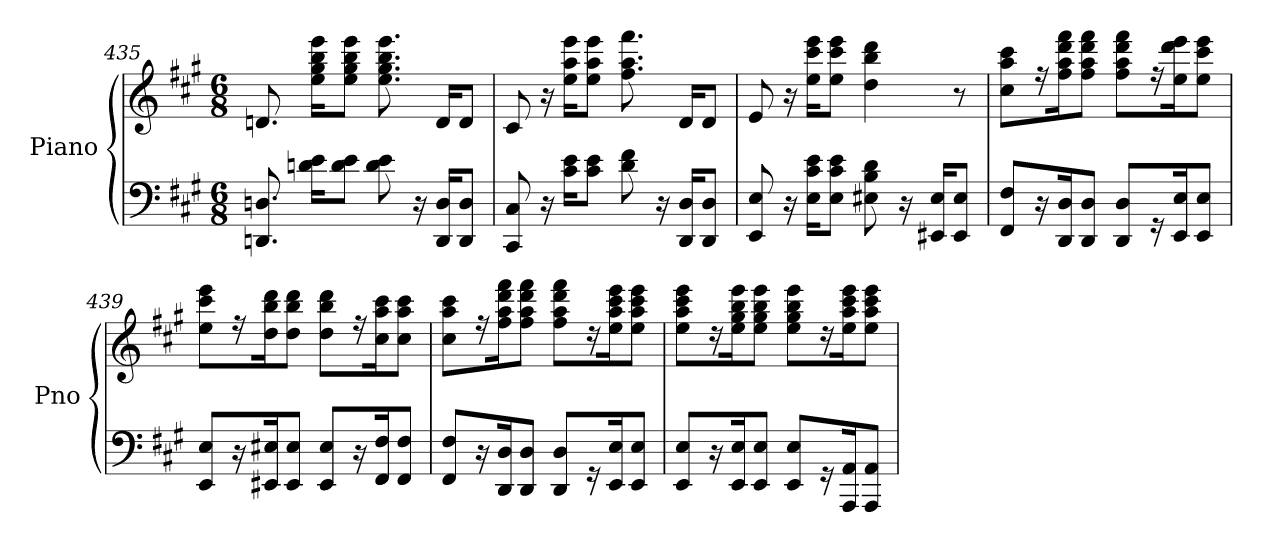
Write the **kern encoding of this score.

**kern	**kern
*part1	*part1
*staff2	*staff1
*I"Piano	*
*I'Pno	*
*clefF4	*clefG2
*k[f#c#g#]	*k[f#c#g#]
*M6/8	*M6/8
=435	=435
8.DDn/ 8.Dn/	8.dn/
16dn\ 16e\KL	16ee\ 16gg#\ 16bb\ 16eee\KL
8d\ 8e\J	8ee\ 8gg#\ 8bb\ 8eee\J
8d\ 8e\	8.ee\ 8.gg#\ 8.bb\ 8.eee\
16r	.
16DD/ 16D/KL	16d/KL
8DD/ 8D/J	8d/J
!!LO:PB:g=z
=436	=436
8CC#/ 8C#/	8c#/
16r	16r
16c#\ 16e\KL	16ee\ 16aa\ 16eee\KL
8c#\ 8e\J	8ee\ 8aa\ 8eee\J
8d\ 8f#\	8.ff#\ 8.aa\ 8.fff#\
16r	.
16DD/ 16D/KL	16d/KL
8DD/ 8D/J	8d/J
=437	=437
8EE/ 8E/	8e/
16r	16r
16E\ 16c#\ 16e\KL	16ee\ 16ccc#\ 16eee\KL
8E\ 8c#\ 8e\J	8ee\ 8ccc#\ 8eee\J
8E#X\ 8B\ 8d\	4dd\ 4bb\ 4ddd\
16r	.
16EE#X/ 16E#/KL	.
8EE#/ 8E#/J	8r
=438	=438
8FF#/ 8F#/L	8cc#\ 8aa\ 8ccc#\L
16r	16r
16DD/ 16D/K	16ff#\ 16aa\ 16ddd\ 16fff#\K
8DD/ 8D/J	8ff#\ 8aa\ 8ddd\ 8fff#\J
8DD/ 8D/L	8ff#\ 8aa\ 8ddd\ 8fff#\L
16r	16r
16EE/ 16E/K	16ee\ 16ddd\ 16eee\K
8EE/ 8E/J	8ee\ 8ccc#\ 8eee\J
=439	=439
8EE/ 8E/L	8ee\ 8ccc#\ 8eee\L
16r	16r
16EE#X/ 16E#X/K	16dd\ 16bb\ 16ddd\K
8EE#/ 8E#/J	8dd\ 8bb\ 8ddd\J
8EE#/ 8E#/L	8dd\ 8bb\ 8ddd\L
16r	16r
16FF#/ 16F#/K	16cc#\ 16aa\ 16ccc#\K
8FF#/ 8F#/J	8cc#\ 8aa\ 8ccc#\J
=440	=440
8FF#/ 8F#/L	8cc#\ 8aa\ 8ccc#\L
16r	16r
16DD/ 16D/K	16ff#\ 16aa\ 16ddd\ 16fff#\K
8DD/ 8D/J	8ff#\ 8aa\ 8ddd\ 8fff#\J
8DD/ 8D/L	8ff#\ 8aa\ 8ddd\ 8fff#\L
16r	16rdd
16EE/ 16E/K	16ee\ 16aa\ 16ccc#\ 16eee\K
8EE/ 8E/J	8ee\ 8aa\ 8ccc#\ 8eee\J
!!LO:LB:g=z
=441	=441
8EE/ 8E/L	8ee\ 8aa\ 8ccc#\ 8eee\L
16r	16rdd
16EE/ 16E/K	16ee\ 16gg#\ 16bb\ 16eee\K
8EE/ 8E/J	8ee\ 8gg#\ 8bb\ 8eee\J
8EE/ 8E/L	8ee\ 8gg#\ 8bb\ 8eee\L
16r	16rdd
16AAA/ 16AA/K	16ee\ 16aa\ 16ccc#\ 16eee\K
8AAA/ 8AA/J	8ee\ 8aa\ 8ccc#\ 8eee\J
=	=
*-	*-
